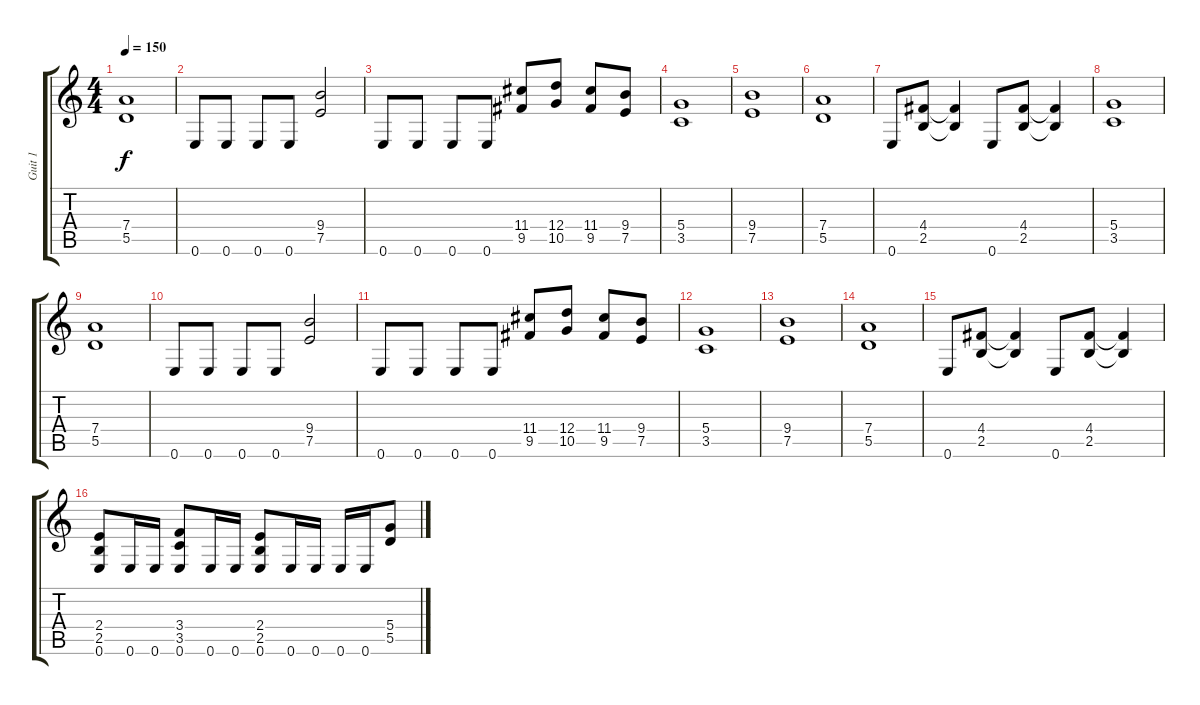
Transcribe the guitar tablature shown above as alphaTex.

\track ("Guit 1" "Guit 1") {instrument distortionguitar}
\staff {score tabs}
\tuning (E4 B3 G3 D3 A2 E2) {hide}
\ts (4 4)
\tempo 150
\clef g2
\ks c
(7.4 5.5).1{dy f} |
0.6.8 0.6.8 0.6.8 0.6.8 (9.4 7.5).2 |
0.6.8 0.6.8 0.6.8 0.6.8 (11.4 9.5).8 (12.4 10.5).8 (11.4 9.5).8 (9.4 7.5).8 |
(5.4 3.5).1 |
(9.4 7.5).1 |
(7.4 5.5).1 |
0.6.8 (4.4 2.5).8 (4.4{t} 2.5{t}).4 0.6.8 (4.4 2.5).8 (4.4{t} 2.5{t}).4 |
(5.4 3.5).1 |
(7.4 5.5).1 |
0.6.8 0.6.8 0.6.8 0.6.8 (9.4 7.5).2 |
0.6.8 0.6.8 0.6.8 0.6.8 (11.4 9.5).8 (12.4 10.5).8 (11.4 9.5).8 (9.4 7.5).8 |
(5.4 3.5).1 |
(9.4 7.5).1 |
(7.4 5.5).1 |
0.6.8 (4.4 2.5).8 (4.4{t} 2.5{t}).4 0.6.8 (4.4 2.5).8 (4.4{t} 2.5{t}).4 |
(2.4 2.5 0.6).8 0.6.16 0.6.16 (3.4 3.5 0.6).8 0.6.16 0.6.16 (2.4 2.5 0.6).8 0.6.16 0.6.16 0.6.16 0.6.16 (5.4 5.5).8
